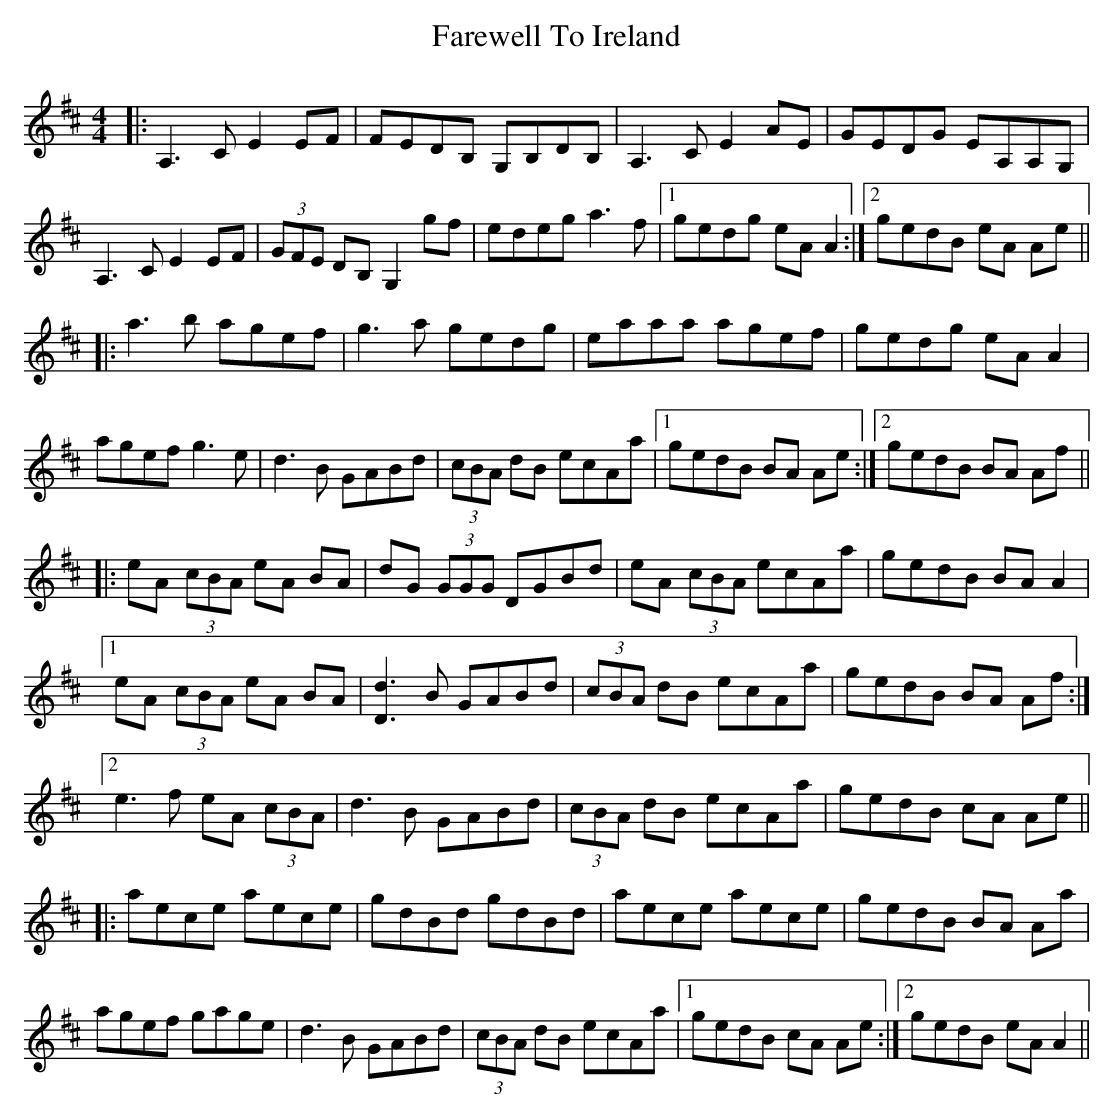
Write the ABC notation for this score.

X:1
T: Farewell To Ireland
M: 4/4
L: 1/8
K: Amix
|:A,3 C E2 EF|FEDB, G,B,DB,|A,3 C E2 AE|GEDG EA,A,G,|
A,3 C E2 EF|(3GFE DB, G,2 gf|edeg a3 f|1 gedg eA A2:|2 gedB eA Ae||
|:a3 b agef|g3 a gedg|eaaa agef|gedg eA A2|
agef g3e|d3B GABd|(3cBA dB ecAa|1 gedB BA Ae:|2 gedB BA Af||
|:eA (3cBA eA BA|dG (3GGG DGBd|eA (3cBA ecAa|gedB BA A2|
[1 eA (3cBA eA BA|[d3D3]B GABd|(3cBA dB ecAa|gedB BA Af:|
[2 e3f eA (3cBA|d3B GABd|(3cBA dB ecAa|gedB cA Ae||
|:aece aece|gdBd gdBd|aece aece|gedB BA Aa|
agef gage|d3B GABd|(3cBA dB ecAa|1 gedB cA Ae:|2 gedB eA A2||
